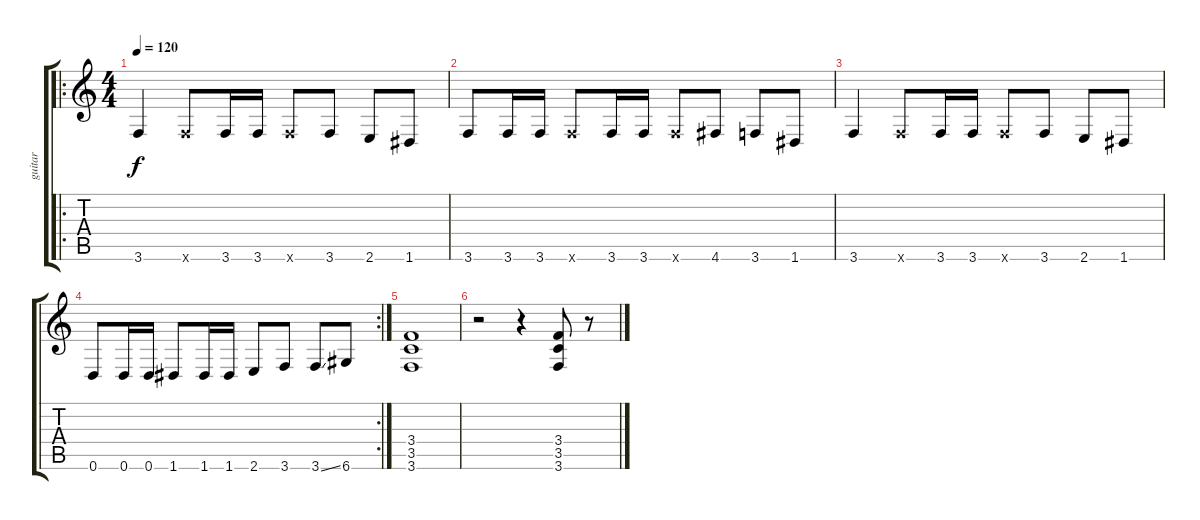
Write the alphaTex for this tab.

\track ("guitar" "guitar") {instrument distortionguitar}
\staff {score tabs}
\tuning (E4 B3 G3 D3 A2 D2) {hide}
\ro
\ts (4 4)
\tempo 120
\clef g2
\ks c
3.6.4{dy f} 3.6{x}.8 3.6.16 3.6.16 3.6{x}.8 3.6.8 2.6.8 1.6.8 |
3.6.8 3.6.16 3.6.16 3.6{x}.8 3.6.16 3.6.16 3.6{x}.8 4.6.8 3.6.8 1.6.8 |
3.6.4 3.6{x}.8 3.6.16 3.6.16 3.6{x}.8 3.6.8 2.6.8 1.6.8 |
\rc 2
0.6.8 0.6.16 0.6.16 1.6.8 1.6.16 1.6.16 2.6.8 3.6.8 3.6{ss}.8 6.6.8 |
(3.4 3.5 3.6).1 |
r.2 r.4 (3.4 3.5 3.6).8 r.8
